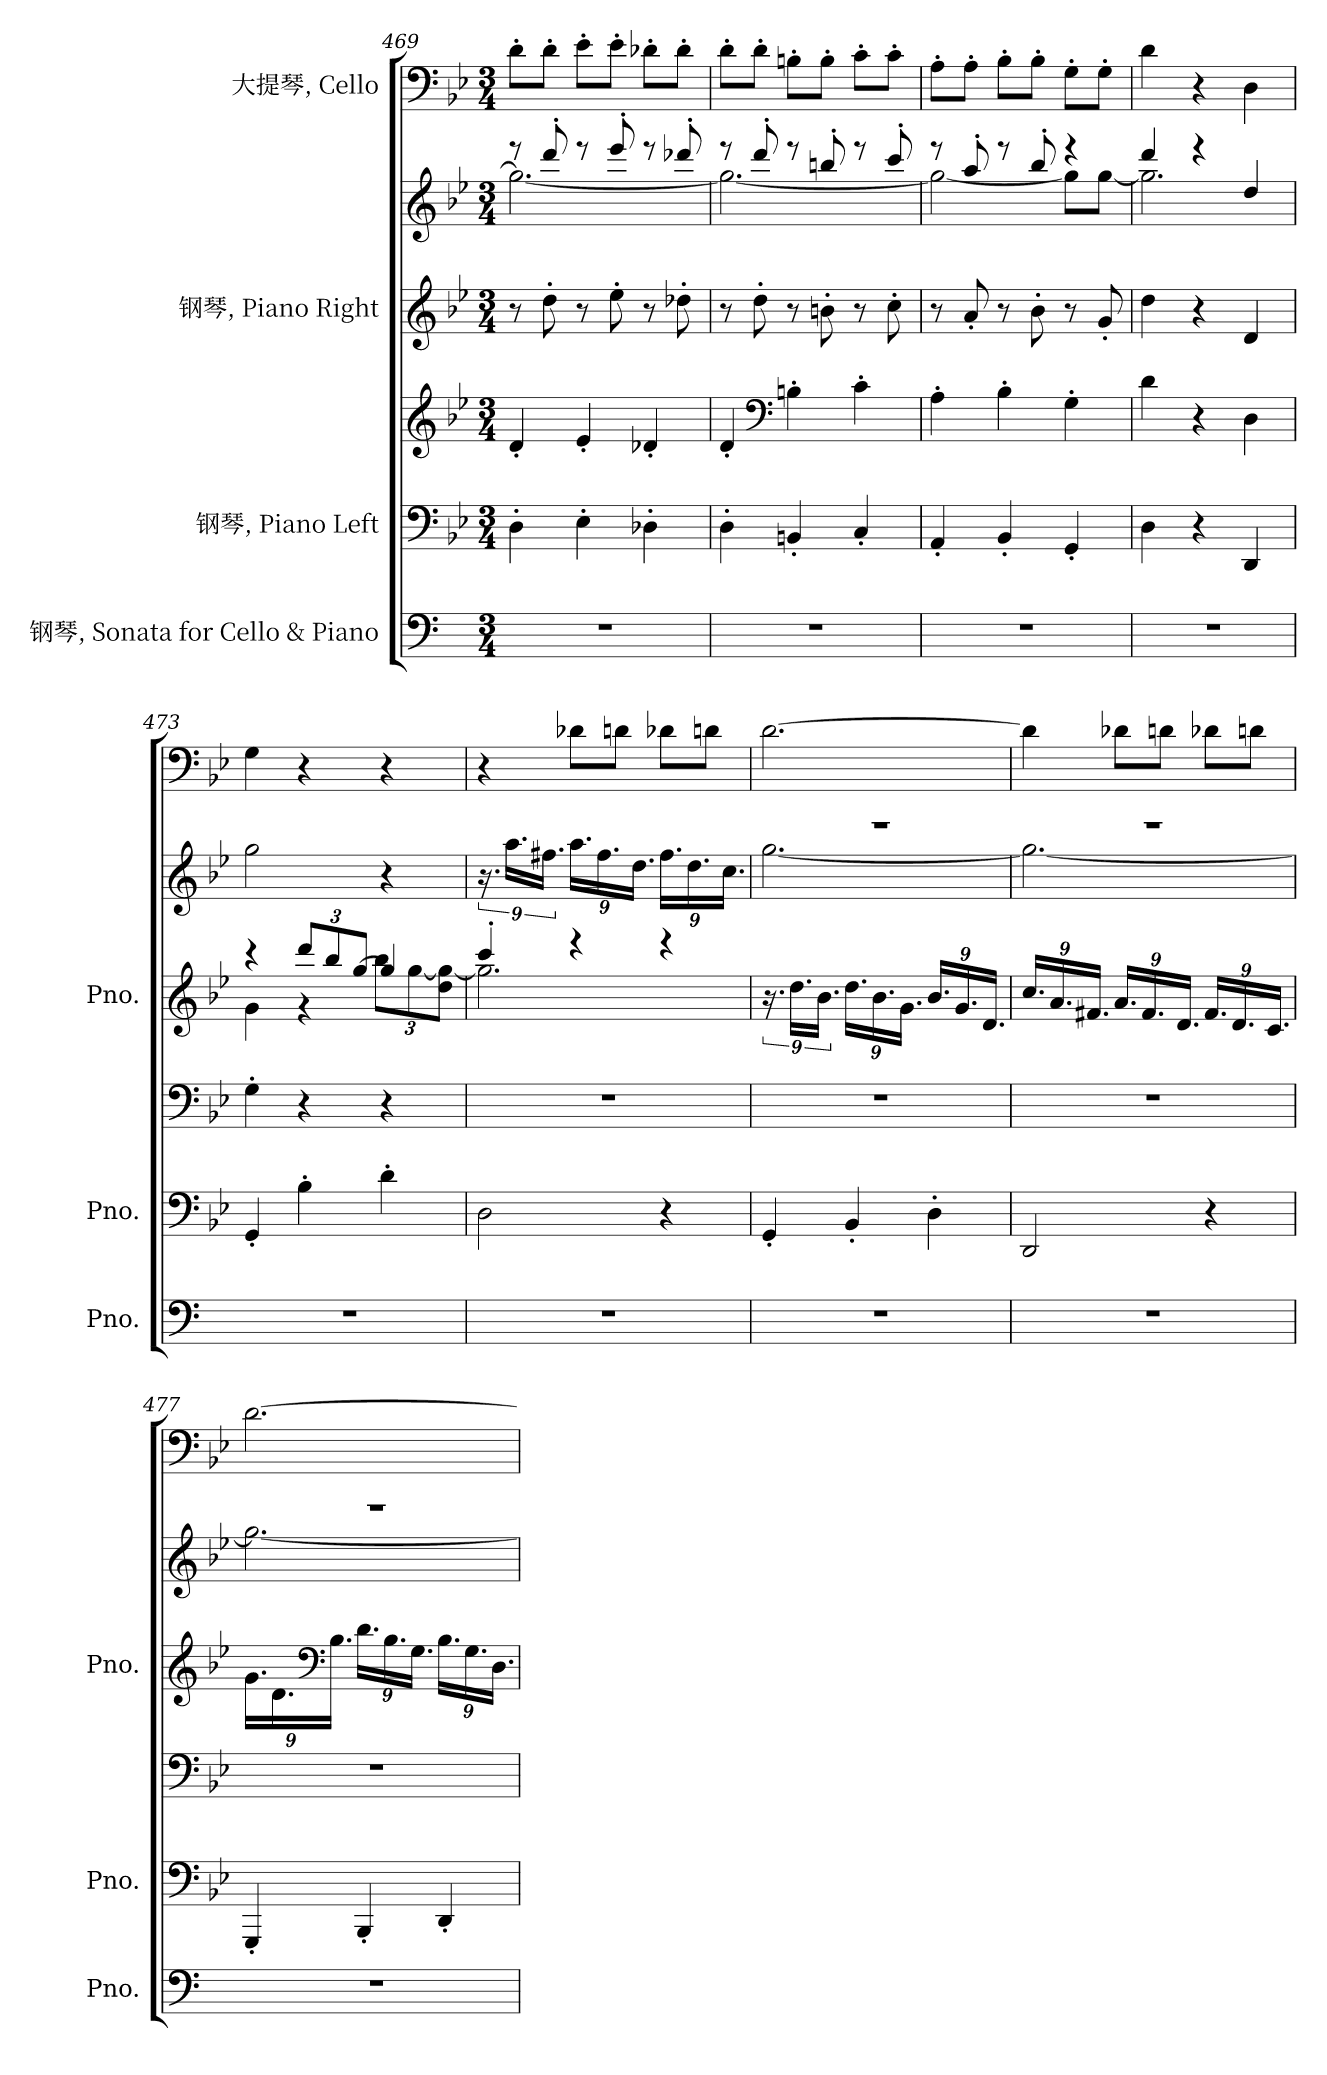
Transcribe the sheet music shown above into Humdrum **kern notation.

**kern	**kern	**kern	**kern	**kern	**kern
*part4	*part3	*part3	*part2	*part2	*part1
*staff6	*staff5	*staff4	*staff3	*staff2	*staff1
*I"钢琴, Sonata for Cello &amp; Piano	*I"钢琴, Piano Left	*	*I"钢琴, Piano Right	*	*I"大提琴, Cello
*I'Pno.	*I'Pno.	*	*I'Pno.	*	*
*clefF4	*clefF4	*clefG2	*clefG2	*clefG2	*clefF4
*k[]	*k[b-e-]	*k[b-e-]	*k[b-e-]	*k[b-e-]	*k[b-e-]
*M3/4	*M3/4	*M3/4	*M3/4	*M3/4	*M3/4
=469	=469	=469	=469	=469	=469
*	*	*	*	*^	*
2.r	4D'\	4d'/	8r	8r	2.gg\_	8d'\L
.	.	.	8dd'\	8ddd'/	.	8d'\J
.	4E-'\	4e-'/	8r	8r	.	8e-'\L
.	.	.	8ee-'\	8eee-'/	.	8e-'\J
.	4D-X'\	4d-X'/	8r	8r	.	8d-X'\L
.	.	.	8dd-X'\	8ddd-X'/	.	8d-'\J
=470	=470	=470	=470	=470	=470	=470
2.r	4D'\	4d'/	8r	8r	2.gg\_	8d'\L
.	.	.	8dd'\	8ddd'/	.	8d'\J
*	*	*clefF4	*	*	*	*
.	4BBn'/	4Bn'\	8r	8r	.	8Bn'\L
.	.	.	8bn'\	8bbn'/	.	8B'\J
.	4C'/	4c'\	8r	8r	.	8c'\L
.	.	.	8cc'\	8ccc'/	.	8c'\J
=471	=471	=471	=471	=471	=471	=471
2.r	4AA'/	4A'\	8r	8r	2gg\_	8A'\L
.	.	.	8a'/	8aa'/	.	8A'\J
.	4BB-'/	4B-'\	8r	8r	.	8B-'\L
.	.	.	8b-'\	8bb-'/	.	8B-'\J
.	4GG'/	4G'\	8r	4r	8gg\L]	8G'\L
.	.	.	8g'/	.	[8gg\J	8G'\J
!!LO:PB:g=z
=472	=472	=472	=472	=472	=472	=472
2.r	4D\	4d\	4dd\	4ddd/	2.gg\]	4d\
.	4r	4r	4r	4r	.	4r
.	4DD/	4D\	4d/	4dd/	.	4D\
*	*	*	*	*v	*v	*
=473	=473	=473	=473	=473	=473
*	*	*	*^	*	*
2.r	4GG'/	4G'\	4r	4g\	2gg\	4G\
*	*	*	*Xbrackettup	*	*	*
.	4B-'\	4r	12ddd/L	4r	.	4r
.	.	.	12bb-/	.	.	.
.	.	.	[12gg/J	.	.	.
.	4d'\	4r	4gg/]	12bb-\L	4r	4r
.	.	.	.	[12gg\	.	.
.	.	.	.	12dd\ 12gg\_J	.	.
=474	=474	=474	=474	=474	=474	=474
2.r	2D\	2.r	4ccc'/	2.gg\]	18.r	4r
.	.	.	.	.	18.aa\LL	.
.	.	.	.	.	18.ff#X\JJ	.
.	.	.	4r	.	18.aa\LL	8d-X\L
.	.	.	.	.	18.ff#\	.
.	.	.	.	.	.	8dn\J
.	.	.	.	.	18.dd\JJ	.
.	4r	.	4r	.	18.ff#\LL	8d-X\L
.	.	.	.	.	18.dd\	.
.	.	.	.	.	.	8dn\J
.	.	.	.	.	18.cc\JJ	.
*	*	*	*v	*v	*	*
=475	=475	=475	=475	=475	=475
*	*	*	*brackettup	*	*
*	*	*	*	*^	*
2.r	4GG'/	2.r	18.r	2.r	[2.gg\	[2.d\
.	.	.	18.dd\LL	.	.	.
.	.	.	18.b-\JJ	.	.	.
.	4BB-'/	.	18.dd\LL	.	.	.
.	.	.	18.b-\	.	.	.
.	.	.	18.g\JJ	.	.	.
.	4D'\	.	18.b-/LL	.	.	.
.	.	.	18.g/	.	.	.
.	.	.	18.d/JJ	.	.	.
!!LO:LB:g=z
=476	=476	=476	=476	=476	=476	=476
*	*	*	*Xbrackettup	*	*	*
2.r	2DD/	2.r	18.cc/LL	2.r	2.gg\_	4d\]
.	.	.	18.a/	.	.	.
.	.	.	18.f#X/JJ	.	.	.
.	.	.	18.a/LL	.	.	8d-X\L
.	.	.	18.f#/	.	.	.
.	.	.	.	.	.	8dn\J
.	.	.	18.d/JJ	.	.	.
.	4r	.	18.f#/LL	.	.	8d-X\L
.	.	.	18.d/	.	.	.
.	.	.	.	.	.	8dn\J
.	.	.	18.c/JJ	.	.	.
=477	=477	=477	=477	=477	=477	=477
2.r	4GGG'/	2.r	18.g\LL	2.r	2.gg\_	[2.d\
.	.	.	18.d\	.	.	.
*	*	*	*clefF4	*	*	*
.	.	.	18.B-\JJ	.	.	.
.	4BBB-'/	.	18.d\LL	.	.	.
.	.	.	18.B-\	.	.	.
.	.	.	18.G\JJ	.	.	.
.	4DD'/	.	18.B-\LL	.	.	.
.	.	.	18.G\	.	.	.
.	.	.	18.D\JJ	.	.	.
*	*	*	*	*v	*v	*
=	=	=	=	=	=
*-	*-	*-	*-	*-	*-
